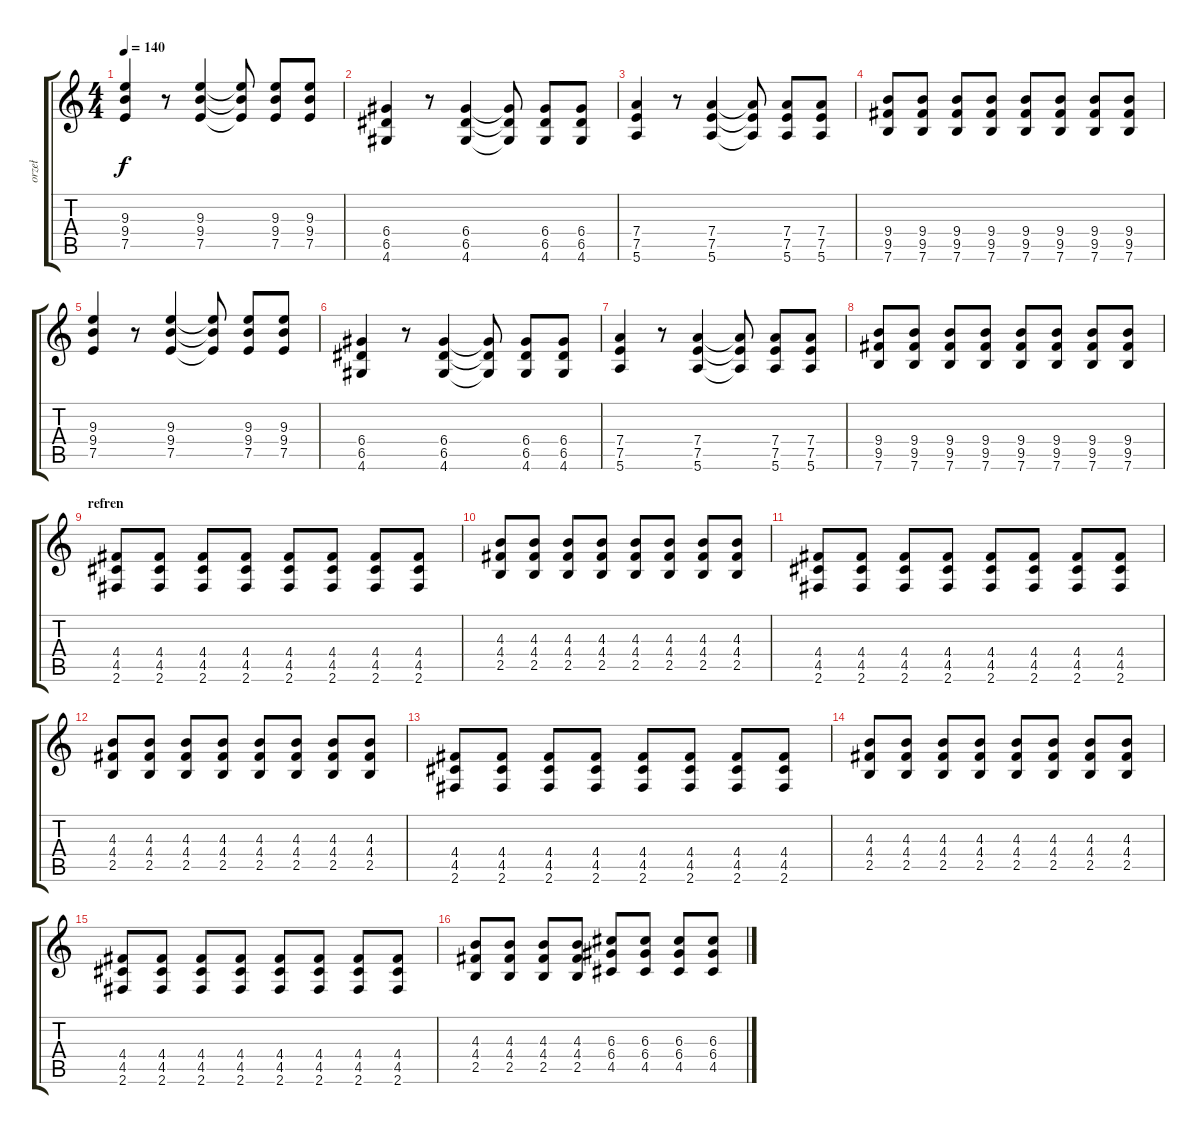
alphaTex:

\track ("orzeł" "orzeł") {instrument overdrivenguitar}
\staff {score tabs}
\tuning (E4 B3 G3 D3 A2 E2) {hide}
\ts (4 4)
\tempo 140
\clef g2
\ks c
(9.3 9.4 7.5).4{dy f} r.8 (9.3 9.4 7.5).4 (9.3{t} 9.4{t} 7.5{t}).8 (9.3 9.4 7.5).8 (9.3 9.4 7.5).8 |
(6.4 6.5 4.6).4 r.8 (6.4 6.5 4.6).4 (6.4{t} 6.5{t} 4.6{t}).8 (6.4 6.5 4.6).8 (6.4 6.5 4.6).8 |
(7.4 7.5 5.6).4 r.8 (7.4 7.5 5.6).4 (7.4{t} 7.5{t} 5.6{t}).8 (7.4 7.5 5.6).8 (7.4 7.5 5.6).8 |
(9.4 9.5 7.6).8 (9.4 9.5 7.6).8 (9.4 9.5 7.6).8 (9.4 9.5 7.6).8 (9.4 9.5 7.6).8 (9.4 9.5 7.6).8 (9.4 9.5 7.6).8 (9.4 9.5 7.6).8 |
(9.3 9.4 7.5).4 r.8 (9.3 9.4 7.5).4 (9.3{t} 9.4{t} 7.5{t}).8 (9.3 9.4 7.5).8 (9.3 9.4 7.5).8 |
(6.4 6.5 4.6).4 r.8 (6.4 6.5 4.6).4 (6.4{t} 6.5{t} 4.6{t}).8 (6.4 6.5 4.6).8 (6.4 6.5 4.6).8 |
(7.4 7.5 5.6).4 r.8 (7.4 7.5 5.6).4 (7.4{t} 7.5{t} 5.6{t}).8 (7.4 7.5 5.6).8 (7.4 7.5 5.6).8 |
(9.4 9.5 7.6).8 (9.4 9.5 7.6).8 (9.4 9.5 7.6).8 (9.4 9.5 7.6).8 (9.4 9.5 7.6).8 (9.4 9.5 7.6).8 (9.4 9.5 7.6).8 (9.4 9.5 7.6).8 |
\section ("" "refren")
(4.4 4.5 2.6).8 (4.4 4.5 2.6).8 (4.4 4.5 2.6).8 (4.4 4.5 2.6).8 (4.4 4.5 2.6).8 (4.4 4.5 2.6).8 (4.4 4.5 2.6).8 (4.4 4.5 2.6).8 |
(4.3 4.4 2.5).8 (4.3 4.4 2.5).8 (4.3 4.4 2.5).8 (4.3 4.4 2.5).8 (4.3 4.4 2.5).8 (4.3 4.4 2.5).8 (4.3 4.4 2.5).8 (4.3 4.4 2.5).8 |
(4.4 4.5 2.6).8 (4.4 4.5 2.6).8 (4.4 4.5 2.6).8 (4.4 4.5 2.6).8 (4.4 4.5 2.6).8 (4.4 4.5 2.6).8 (4.4 4.5 2.6).8 (4.4 4.5 2.6).8 |
(4.3 4.4 2.5).8 (4.3 4.4 2.5).8 (4.3 4.4 2.5).8 (4.3 4.4 2.5).8 (4.3 4.4 2.5).8 (4.3 4.4 2.5).8 (4.3 4.4 2.5).8 (4.3 4.4 2.5).8 |
(4.4 4.5 2.6).8 (4.4 4.5 2.6).8 (4.4 4.5 2.6).8 (4.4 4.5 2.6).8 (4.4 4.5 2.6).8 (4.4 4.5 2.6).8 (4.4 4.5 2.6).8 (4.4 4.5 2.6).8 |
(4.3 4.4 2.5).8 (4.3 4.4 2.5).8 (4.3 4.4 2.5).8 (4.3 4.4 2.5).8 (4.3 4.4 2.5).8 (4.3 4.4 2.5).8 (4.3 4.4 2.5).8 (4.3 4.4 2.5).8 |
(4.4 4.5 2.6).8 (4.4 4.5 2.6).8 (4.4 4.5 2.6).8 (4.4 4.5 2.6).8 (4.4 4.5 2.6).8 (4.4 4.5 2.6).8 (4.4 4.5 2.6).8 (4.4 4.5 2.6).8 |
(4.3 4.4 2.5).8 (4.3 4.4 2.5).8 (4.3 4.4 2.5).8 (4.3 4.4 2.5).8 (6.3 6.4 4.5).8 (6.3 6.4 4.5).8 (6.3 6.4 4.5).8 (6.3 6.4 4.5).8
